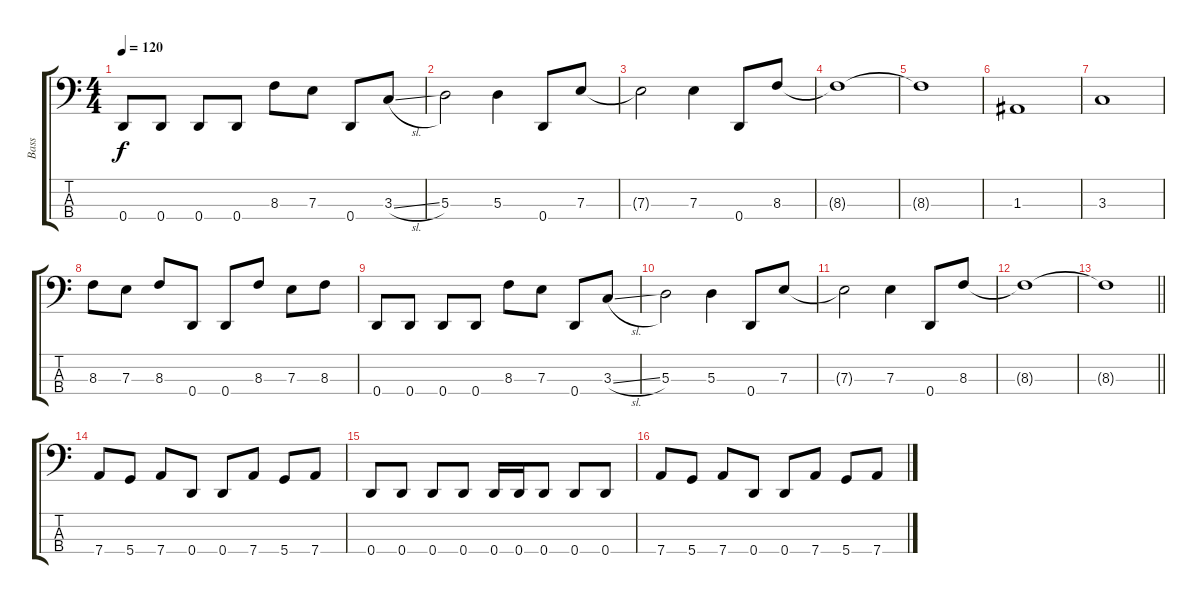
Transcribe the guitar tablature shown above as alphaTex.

\track ("Bass" "Bass") {instrument electricbassfinger}
\staff {score tabs}
\tuning (G2 D2 A1 D1) {hide}
\ts (4 4)
\tempo 120
\clef f4
\ks c
0.4.8{dy f} 0.4.8 0.4.8 0.4.8 8.3.8 7.3.8 0.4.8 3.3{sl}.8 |
5.3.2 5.3.4 0.4.8 7.3.8 |
7.3{t}.2 7.3.4 0.4.8 8.3.8 |
8.3{t}.1 |
8.3{t}.1 |
1.3.1 |
3.3.1 |
8.3.8 7.3.8 8.3.8 0.4.8 0.4.8 8.3.8 7.3.8 8.3.8 |
0.4.8 0.4.8 0.4.8 0.4.8 8.3.8 7.3.8 0.4.8 3.3{sl}.8 |
5.3.2 5.3.4 0.4.8 7.3.8 |
7.3{t}.2 7.3.4 0.4.8 8.3.8 |
8.3{t}.1 |
\barLineRight lightlight
8.3{t}.1 |
7.4.8 5.4.8 7.4.8 0.4.8 0.4.8 7.4.8 5.4.8 7.4.8 |
0.4.8 0.4.8 0.4.8 0.4.8 0.4.16 0.4.16 0.4.8 0.4.8 0.4.8 |
7.4.8 5.4.8 7.4.8 0.4.8 0.4.8 7.4.8 5.4.8 7.4.8
